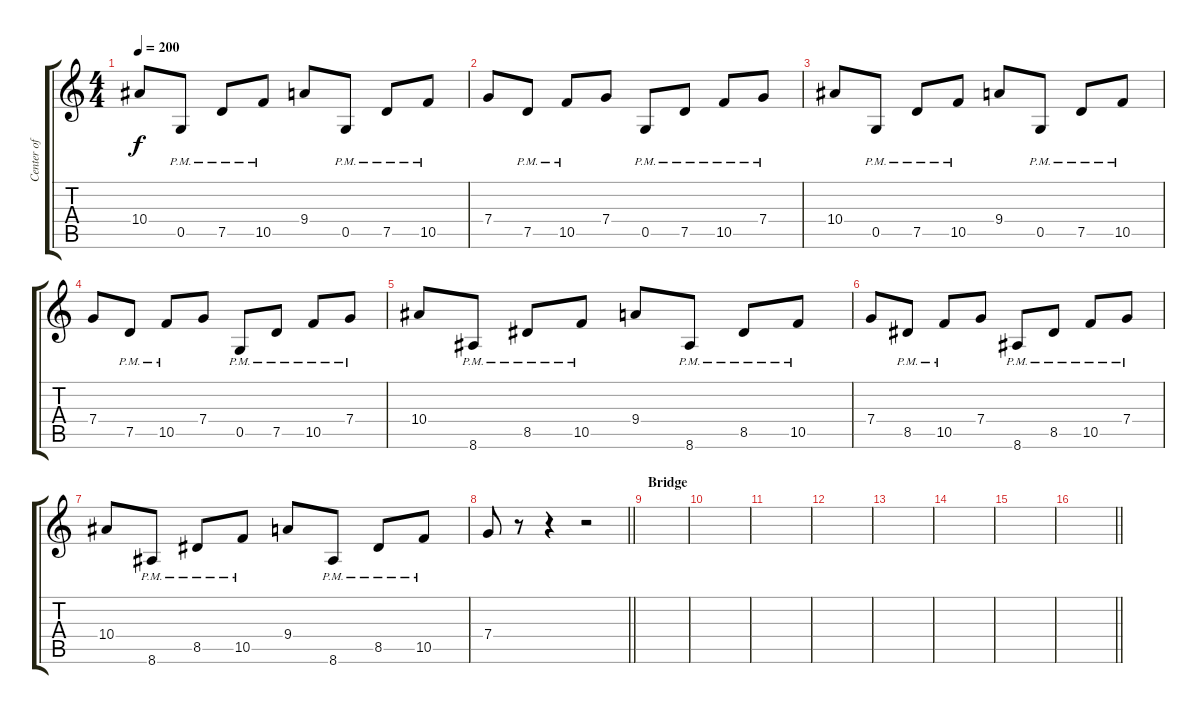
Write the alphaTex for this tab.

\track ("Center of 3" "Center of ") {instrument distortionguitar}
\staff {score tabs}
\tuning (D4 A3 F3 C3 G2 D2) {hide}
\ts (4 4)
\tempo 200
\clef g2
\ks c
10.4.8{dy f} 0.5{pm}.8 7.5{pm}.8 10.5{pm}.8 9.4.8 0.5{pm}.8 7.5{pm}.8 10.5{pm}.8 |
7.4.8 7.5{pm}.8 10.5{pm}.8 7.4.8 0.5{pm}.8 7.5{pm}.8 10.5{pm}.8 7.4{pm}.8 |
10.4.8 0.5{pm}.8 7.5{pm}.8 10.5{pm}.8 9.4.8 0.5{pm}.8 7.5{pm}.8 10.5{pm}.8 |
7.4.8 7.5{pm}.8 10.5{pm}.8 7.4.8 0.5{pm}.8 7.5{pm}.8 10.5{pm}.8 7.4{pm}.8 |
10.4.8 8.6{pm}.8 8.5{pm}.8 10.5{pm}.8 9.4.8 8.6{pm}.8 8.5{pm}.8 10.5{pm}.8 |
7.4.8 8.5{pm}.8 10.5{pm}.8 7.4.8 8.6{pm}.8 8.5{pm}.8 10.5{pm}.8 7.4{pm}.8 |
10.4.8 8.6{pm}.8 8.5{pm}.8 10.5{pm}.8 9.4.8 8.6{pm}.8 8.5{pm}.8 10.5{pm}.8 |
\barLineRight lightlight
7.4.8 r.8 r.4 r.2 |
\section ("" "Bridge")
|
|
|
|
|
|
|
\barLineRight lightlight
